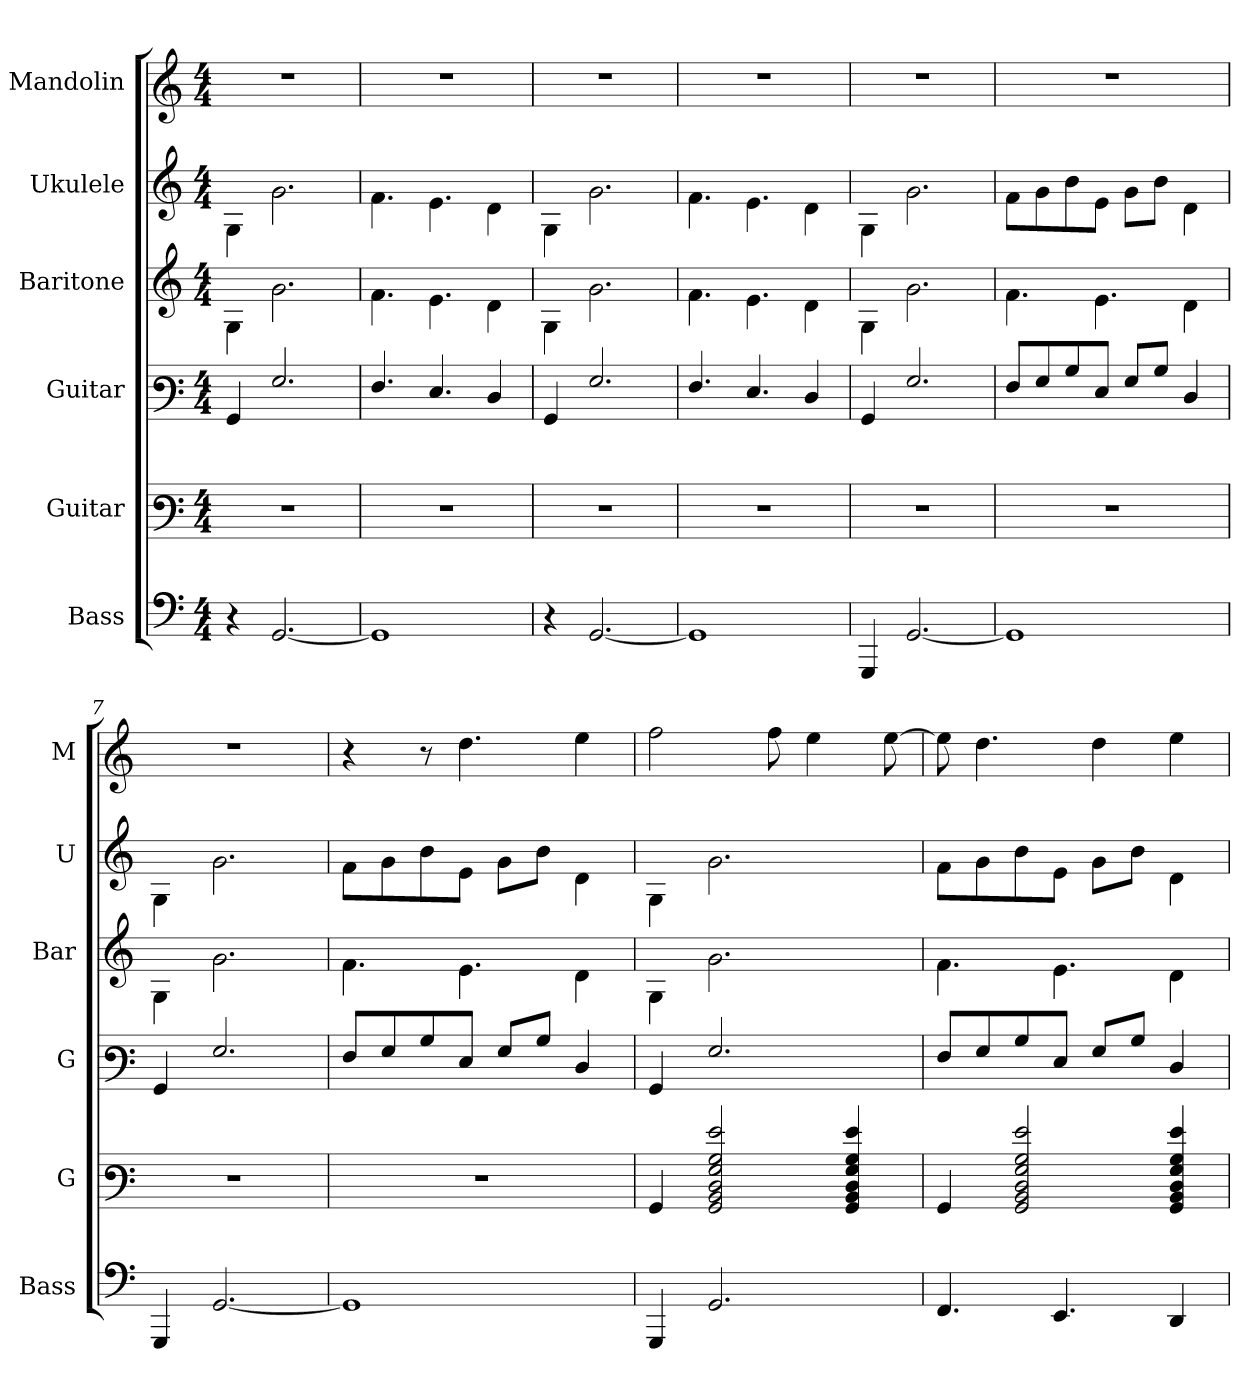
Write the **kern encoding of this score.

**kern	**kern	**kern	**kern	**kern	**kern
*part6	*part5	*part4	*part3	*part2	*part1
*staff6	*staff5	*staff4	*staff3	*staff2	*staff1
*I"Bass	*I"Guitar	*I"Guitar	*I"Baritone	*I"Ukulele	*I"Mandolin
*I'Bass	*I'G	*I'G	*I'Bar	*I'U	*I'M
!!LO:PB:g=z
*stria4	*stria6	*stria6	*stria4	*stria4	*
*	*	*	*	*	*clefG2
*k[]	*k[]	*k[]	*k[]	*k[]	*k[]
*C:	*C:	*C:	*C:	*C:	*C:
*M4/4	*M4/4	*M4/4	*M4/4	*M4/4	*M4/4
*MM192	*MM192	*MM192	*MM192	*MM192	*MM192
=1	=1	=1	=1	=1	=1
4r	1r	4GGi/	4Gi\	4Gi\	1r
[2.GGi/	.	2.Gi/	2.gi\	2.gi\	.
=2	=2	=2	=2	=2	=2
1GGi]	1r	4.Fi/	4.fi\	4.fi\	1r
.	.	4.Ei/	4.ei\	4.ei\	.
.	.	4Di/	4di\	4di\	.
=3	=3	=3	=3	=3	=3
4r	1r	4GGi/	4Gi\	4Gi\	1r
[2.GGi/	.	2.Gi/	2.gi\	2.gi\	.
=4	=4	=4	=4	=4	=4
1GGi]	1r	4.Fi/	4.fi\	4.fi\	1r
.	.	4.Ei/	4.ei\	4.ei\	.
.	.	4Di/	4di\	4di\	.
=5	=5	=5	=5	=5	=5
4GGGi/	1r	4GGi/	4Gi\	4Gi\	1r
[2.GGi/	.	2.Gi/	2.gi\	2.gi\	.
=6	=6	=6	=6	=6	=6
1GGi]	1r	8Fi/L	4.fi\	8fi\L	1r
.	.	8Gi/	.	8gi\	.
.	.	8Bi/	.	8bi\	.
.	.	8Ei/J	4.ei\	8ei\J	.
.	.	8Gi/L	.	8gi\L	.
.	.	8Bi/J	.	8bi\J	.
.	.	4Di/	4di\	4di\	.
=7	=7	=7	=7	=7	=7
4GGGi/	1r	4GGi/	4Gi\	4Gi\	1r
[2.GGi/	.	2.Gi/	2.gi\	2.gi\	.
=8	=8	=8	=8	=8	=8
1GGi]	1r	8Fi/L	4.fi\	8fi\L	4r
.	.	8Gi/	.	8gi\	.
.	.	8Bi/	.	8bi\	8r
.	.	8Ei/J	4.ei\	8ei\J	4.ddi\
.	.	8Gi/L	.	8gi\L	.
.	.	8Bi/J	.	8bi\J	.
.	.	4Di/	4di\	4di\	4eei\
!!LO:LB:g=z
=9	=9	=9	=9	=9	=9
4GGGi/	4GGi/	4GGi/	4Gi\	4Gi\	2ffi\
2.GGi/	2GGi/ 2BBi 2Di 2Gi 2Bi 2gi	2.Gi/	2.gi\	2.gi\	.
.	.	.	.	.	8ffi\
.	.	.	.	.	4eei\
.	4GGi/ 4BBi 4Di 4Gi 4Bi 4gi	.	.	.	.
.	.	.	.	.	[8eei\
=10	=10	=10	=10	=10	=10
4.FFi/	4GGi/	8Fi/L	4.fi\	8fi\L	8eei\]
.	.	8Gi/	.	8gi\	4.ddi\
.	2GGi/ 2BBi 2Di 2Gi 2Bi 2gi	8Bi/	.	8bi\	.
4.EEi/	.	8Ei/J	4.ei\	8ei\J	.
.	.	8Gi/L	.	8gi\L	4ddi\
.	.	8Bi/J	.	8bi\J	.
4DDi/	4GGi/ 4BBi 4Di 4Gi 4Bi 4gi	4Di/	4di\	4di\	4eei\
=	=	=	=	=	=
*-	*-	*-	*-	*-	*-
